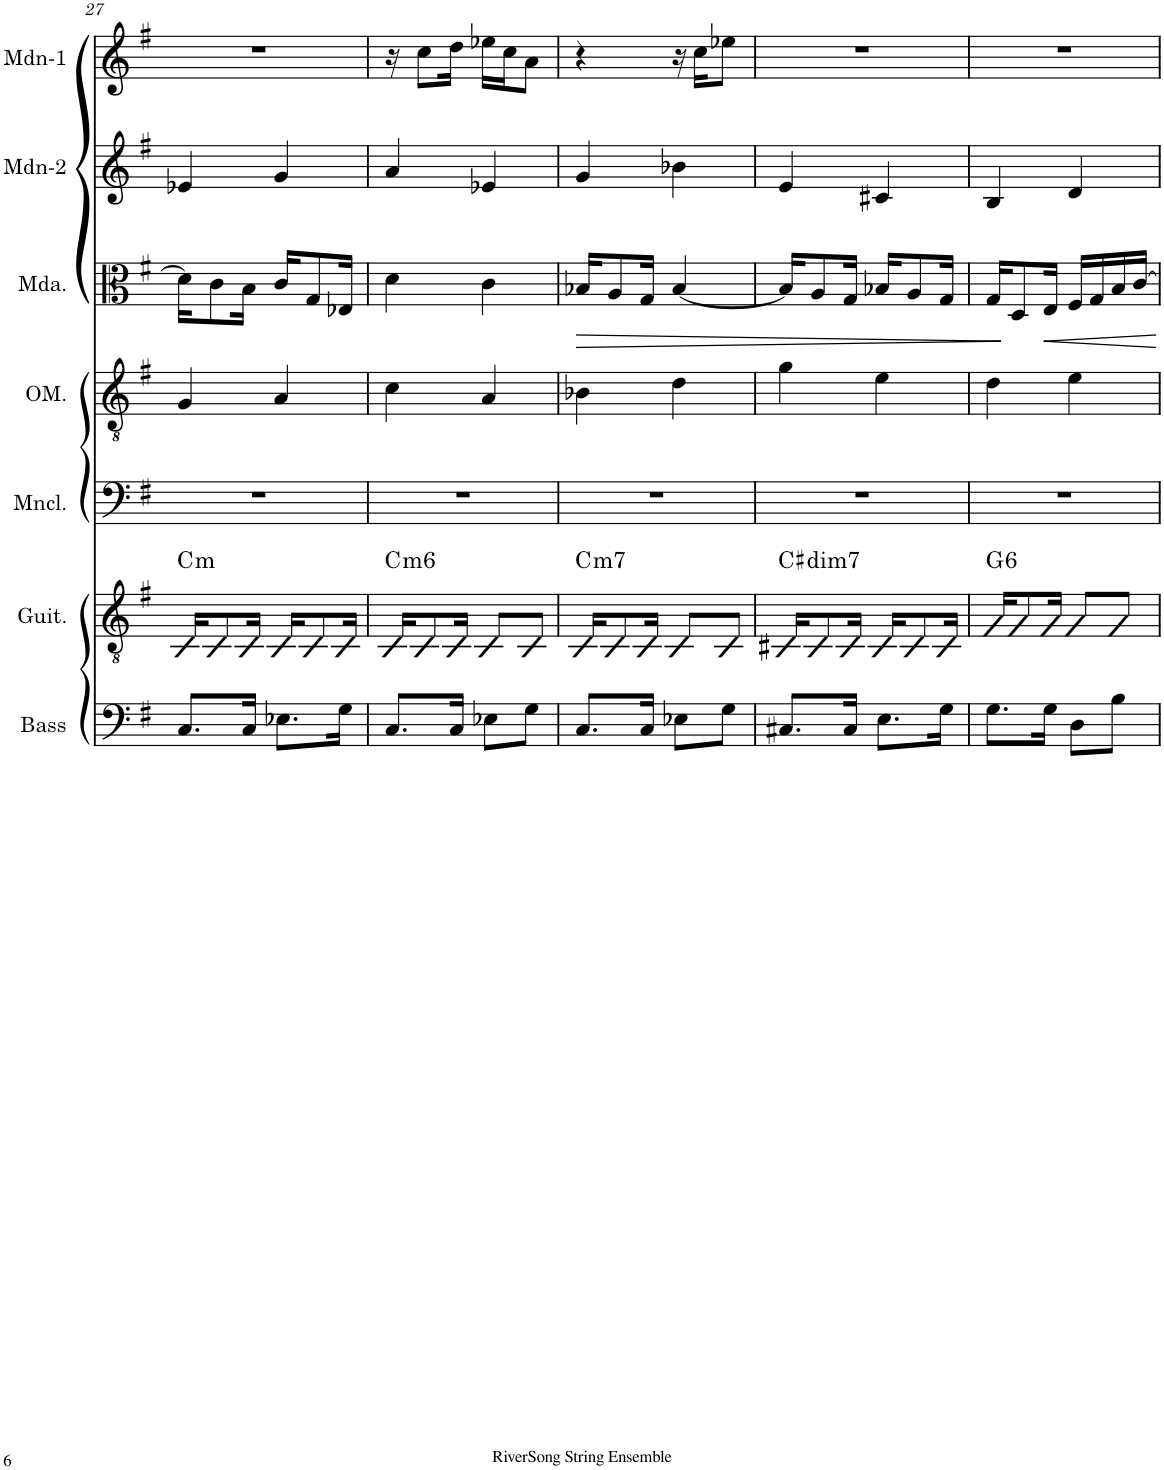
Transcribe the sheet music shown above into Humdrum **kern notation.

**kern	**kern	**harte	**kern	**kern	**kern	**dynam	**kern	**kern
*part7	*part6	*part6	*part5	*part4	*part3	*part3	*part2	*part1
*staff7	*staff6	*	*staff5	*staff4	*staff3	*staff3	*staff2	*staff1
*I"Acoustic Bass	*I"Acoustic Guitar	*	*I"Mandocello	*I"Octave Mandolin	*I"Mandola	*	*I"Mandolin-2	*I"Mandolin-1
*I'Bass	*I'Guit.	*	*I'Mncl.	*I'OM.	*I'Mda.	*	*I'Mdn-2	*I'Mdn-1
!!LO:PB:g=z
*clefF4	*clefGv2	*	*clefF4	*clefGv2	*clefC3	*	*clefG2	*clefG2
*Trd7c12	*	*	*	*	*	*	*	*
*k[f#]	*k[f#]	*	*k[f#]	*k[f#]	*k[f#]	*	*k[f#]	*k[f#]
*M2/4	*M2/4	*	*M2/4	*M2/4	*M2/4	*	*M2/4	*M2/4
=27	=27	=27	=27	=27	=27	=27	=27	=27
!	!	!LO:H:kt=m	!	!	!	!	!	!
8.C/L	16C/KL	C:min	2r	4G/	16d\KL]	.	4e-X/	2r
.	8C/	.	.	.	8c\	.	.	.
16C/Jk	16C/Jk	.	.	.	16B\Jk	.	.	.
8.E-X\L	16C/KL	.	.	4A/	16c/KL	.	4g/	.
.	8C/	.	.	.	8G/	.	.	.
16G\Jk	16C/Jk	.	.	.	16E-X/Jk	.	.	.
=28	=28	=28	=28	=28	=28	=28	=28	=28
!	!	!LO:H:kt=m6	!	!	!	!	!	!
8.C/L	16C/KL	C:min6	2r	4c\	4d\	.	4a/	16r
.	8C/	.	.	.	.	.	.	8cc\L
16C/Jk	16C/Jk	.	.	.	.	.	.	16dd\Jk
8E-X\L	8C/L	.	.	4A/	4c\	.	4e-X/	16ee-X\LL
.	.	.	.	.	.	.	.	16cc\J
8G\J	8C/J	.	.	.	.	.	.	8a\J
=29	=29	=29	=29	=29	=29	=29	=29	=29
!	!	!LO:H:kt=m7	!	!	!	!LO:HP:b	!	!
8.C/L	16C/KL	C:min7	2r	4B-X\	16B-X/KL	>	4g/	4r
.	8C/	.	.	.	8A/	.	.	.
16C/Jk	16C/Jk	.	.	.	16G/Jk	.	.	.
8E-X\L	8C/L	.	.	4d\	[4B-/	.	4b-X\	16r
.	.	.	.	.	.	.	.	16cc\KL
8G\J	8C/J	.	.	.	.	.	.	8ee-X\J
=30	=30	=30	=30	=30	=30	=30	=30	=30
!	!	!LO:H:kt=dim7	!	!	!	!	!	!
8.C#X/L	16C#X/KL	C#:dim7	2r	4g\	16B-/KL]	.	4e/	2r
.	8C#/	.	.	.	8A/	.	.	.
16C#/Jk	16C#/Jk	.	.	.	16G/Jk	.	.	.
8.E\L	16C#/KL	.	.	4e\	16B-X/KL	.	4c#X/	.
.	8C#/	.	.	.	8A/	.	.	.
16G\Jk	16C#/Jk	.	.	.	16G/Jk	.	.	.
=31	=31	=31	=31	=31	=31	=31	=31	=31
!	!	!LO:H:kt=6	!	!	!	!	!	!
8.G\L	16G/KL	G:maj6	2r	4d\	16G/KL	.	4B/	2r
.	8G/	.	.	.	8D/	]	.	.
16G\Jk	16G/Jk	.	.	.	16E/Jk	.	.	.
8D\L	8G/L	.	.	4e\	16F#/LL	.	4d/	.
.	.	.	.	.	16G/	.	.	.
8B\J	8G/J	.	.	.	16B/	.	.	.
.	.	.	.	.	[16c/JJ	.	.	.
=	=	=	=	=	=	=	=	=
*-	*-	*-	*-	*-	*-	*-	*-	*-
